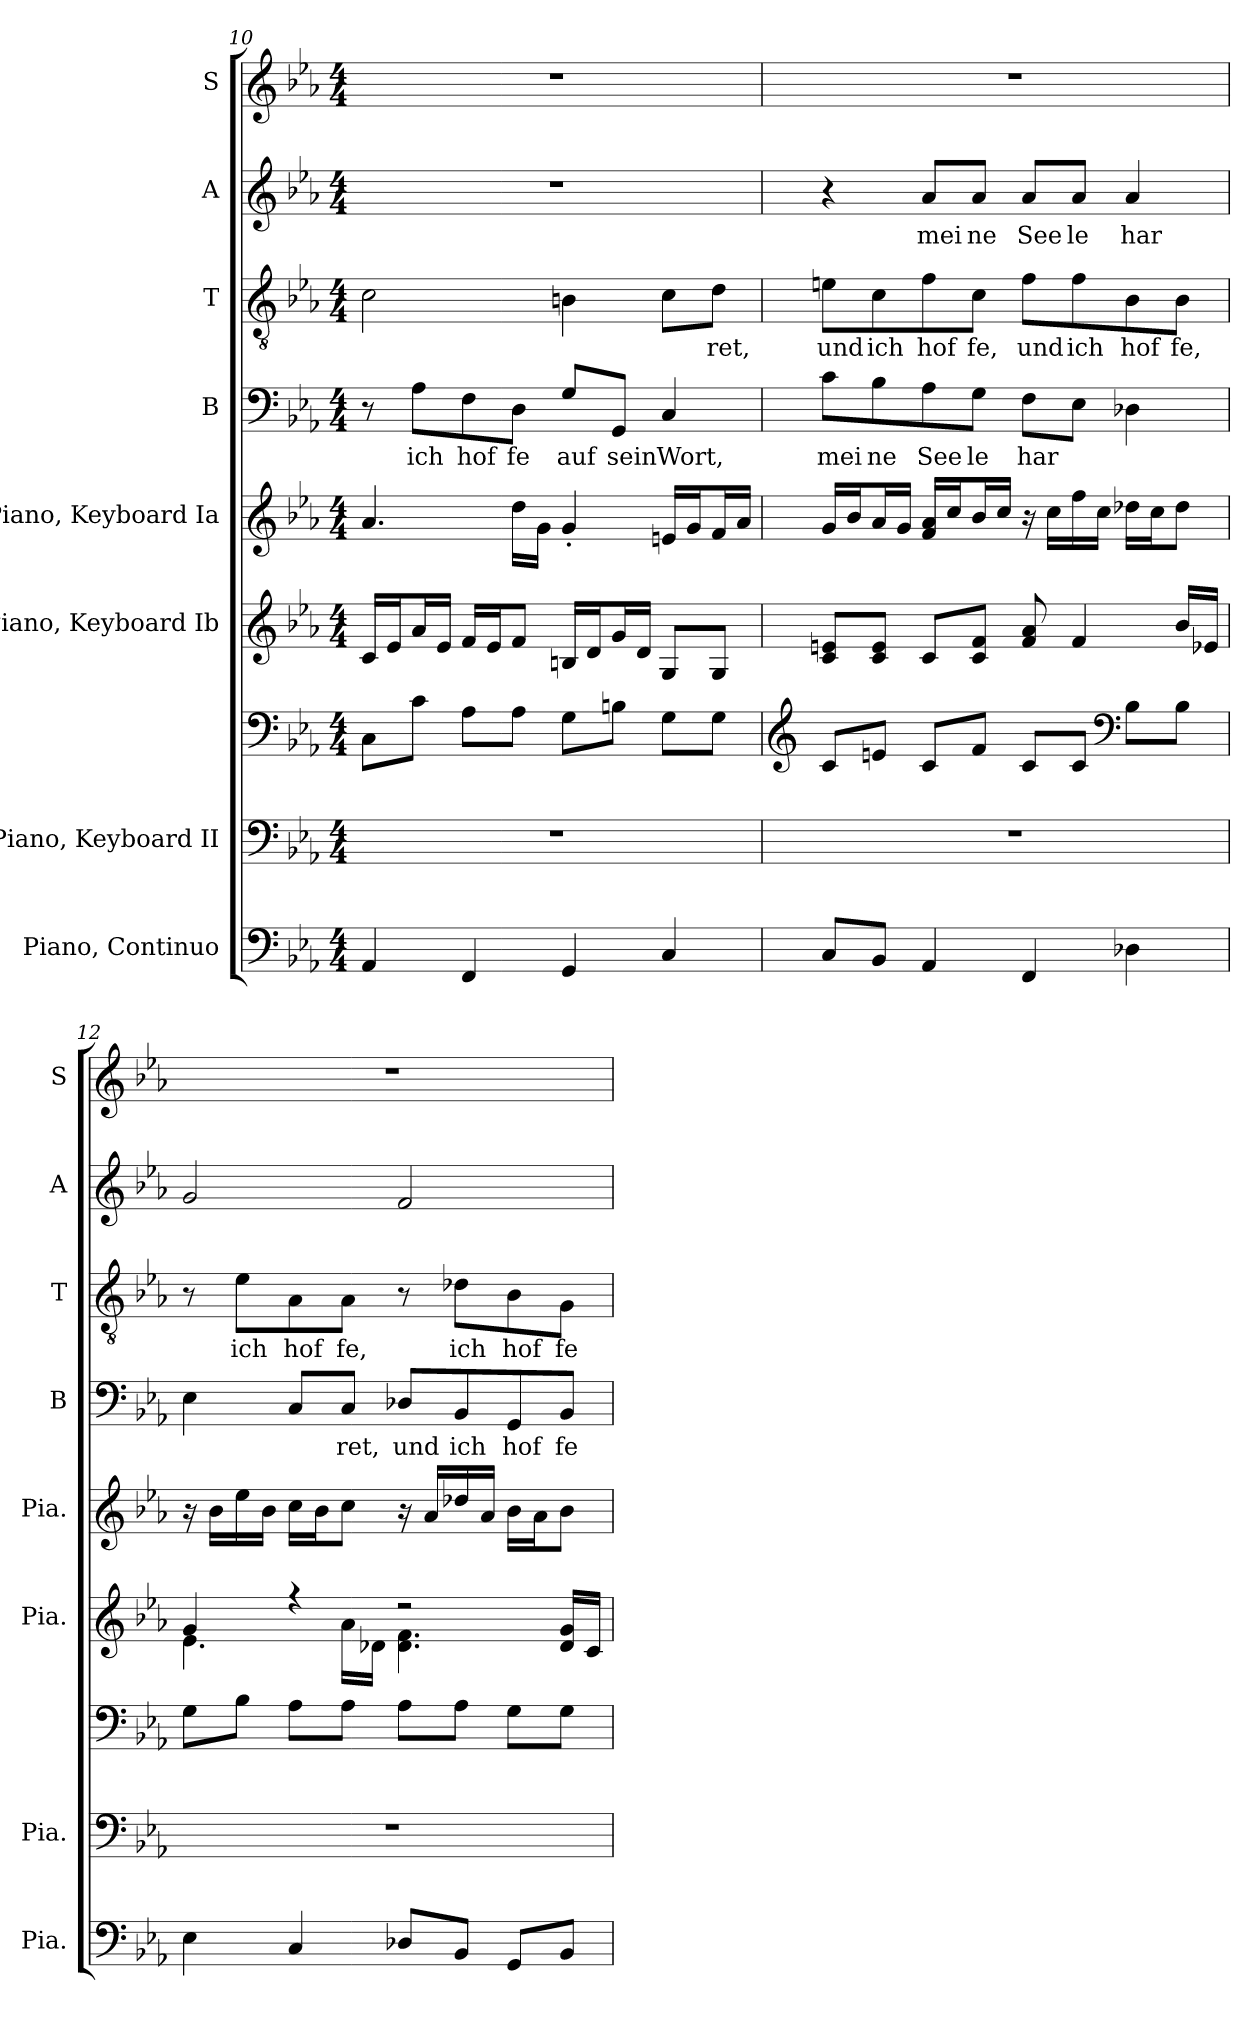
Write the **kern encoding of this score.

**kern	**kern	**kern	**kern	**kern	**kern	**text	**kern	**text	**kern	**text	**kern
*part8	*part7	*part7	*part6	*part5	*part4	*part4	*part3	*part3	*part2	*part2	*part1
*staff9	*staff8	*staff7	*staff6	*staff5	*staff4	*staff4	*staff3	*staff3	*staff2	*staff2	*staff1
*I"Piano, Continuo	*I"Piano, Keyboard II	*	*I"Piano, Keyboard Ib	*I"Piano, Keyboard Ia	*I"B	*	*I"T	*	*I"A	*	*I"S
*I'Pia.	*I'Pia.	*	*I'Pia.	*I'Pia.	*I'B	*	*I'T	*	*I'A	*	*I'S
*clefF4	*clefF4	*clefF4	*clefG2	*clefG2	*clefF4	*	*clefGv2	*	*clefG2	*	*clefG2
*k[b-e-a-]	*k[b-e-a-]	*k[b-e-a-]	*k[b-e-a-]	*k[b-e-a-]	*k[b-e-a-]	*	*k[b-e-a-]	*	*k[b-e-a-]	*	*k[b-e-a-]
*M4/4	*M4/4	*M4/4	*M4/4	*M4/4	*M4/4	*	*M4/4	*	*M4/4	*	*M4/4
=10	=10	=10	=10	=10	=10	=10	=10	=10	=10	=10	=10
4AA-/	1r	8C\L	16c/LL	4.a-/	8r	.	2c\	.	1r	.	1r
.	.	.	16e-/J	.	.	.	.	.	.	.	.
.	.	8c\J	16a-/L	.	8A-\L	ich	.	.	.	.	.
.	.	.	16e-/JJ	.	.	.	.	.	.	.	.
4FF/	.	8A-\L	16f/LL	.	8F\	hof	.	.	.	.	.
.	.	.	16e-/J	.	.	.	.	.	.	.	.
.	.	8A-\J	8f/J	16dd\LL	8D\J	fe	.	.	.	.	.
.	.	.	.	16g\JJ	.	.	.	.	.	.	.
4GG/	.	8G\L	16Bn/LL	4g'/	8G/L	auf	4Bn\	.	.	.	.
.	.	.	16d/J	.	.	.	.	.	.	.	.
.	.	8Bn\J	16g/L	.	8GG/J	sein	.	.	.	.	.
.	.	.	16d/JJ	.	.	.	.	.	.	.	.
4C/	.	8G\L	8G/L	16en/LL	4C/	Wort,	8c\L	.	.	.	.
.	.	.	.	16g/J	.	.	.	.	.	.	.
.	.	8G\J	8G/J	16f/L	.	.	8d\J	ret,	.	.	.
.	.	.	.	16a-/JJ	.	.	.	.	.	.	.
!!LO:PB:g=z
=11	=11	=11	=11	=11	=11	=11	=11	=11	=11	=11	=11
*	*	*clefG2	*	*	*	*	*	*	*	*	*
8C/L	1r	8c/L	8c/ 8en/L	16g/LL	8c\L	mei	8en\L	und	4r	.	1r
.	.	.	.	16b-/J	.	.	.	.	.	.	.
8BB-/J	.	8en/J	8c/ 8e/J	16a-/L	8B-\	ne	8c\	ich	.	.	.
.	.	.	.	16g/JJ	.	.	.	.	.	.	.
4AA-/	.	8c/L	8c/L	16f/ 16a-/LL	8A-\	See	8f\	hof	8a-/L	mei	.
.	.	.	.	16cc/J	.	.	.	.	.	.	.
.	.	8f/J	8c/ 8f/J	16b-/L	8G\J	le	8c\J	fe,	8a-/J	ne	.
.	.	.	.	16cc/JJ	.	.	.	.	.	.	.
4FF/	.	8c/L	8f/ 8a-/	16r	8F\L	har	8f\L	und	8a-/L	See	.
.	.	.	.	16cc\LL	.	.	.	.	.	.	.
.	.	8c/J	4f/	16ff\	8E-\J	.	8f\	ich	8a-/J	le	.
.	.	.	.	16cc\JJ	.	.	.	.	.	.	.
*	*	*clefF4	*	*	*	*	*	*	*	*	*
4D-X\	.	8B-\L	.	16dd-X\LL	4D-X\	.	8B-\	hof	4a-/	har	.
.	.	.	.	16cc\J	.	.	.	.	.	.	.
.	.	8B-\J	16b-/LL	8dd-\J	.	.	8B-\J	fe,	.	.	.
.	.	.	16e-X/JJ	.	.	.	.	.	.	.	.
=12	=12	=12	=12	=12	=12	=12	=12	=12	=12	=12	=12
*	*	*	*^	*	*	*	*	*	*	*	*
4E-\	1r	8G\L	4g/	4.e-\	16r	4E-\	.	8r	.	2g/	.	1r
.	.	.	.	.	16b-\LL	.	.	.	.	.	.	.
.	.	8B-\J	.	.	16ee-\	.	.	8e-\L	ich	.	.	.
.	.	.	.	.	16b-\JJ	.	.	.	.	.	.	.
4C/	.	8A-\L	4r	.	16cc\LL	8C/L	.	8A-\	hof	.	.	.
.	.	.	.	.	16b-\J	.	.	.	.	.	.	.
.	.	8A-\J	.	16a-\LL	8cc\J	8C/J	ret,	8A-\J	fe,	.	.	.
.	.	.	.	16d-X\JJ	.	.	.	.	.	.	.	.
8D-X/L	.	8A-\L	2r	4.d-\ 4.f\	16r	8D-X/L	und	8r	.	2f/	.	.
.	.	.	.	.	16a-/LL	.	.	.	.	.	.	.
8BB-/J	.	8A-\J	.	.	16dd-X/	8BB-/	ich	8d-X\L	ich	.	.	.
.	.	.	.	.	16a-/JJ	.	.	.	.	.	.	.
8GG/L	.	8G\L	.	.	16b-\LL	8GG/	hof	8B-\	hof	.	.	.
.	.	.	.	.	16a-\J	.	.	.	.	.	.	.
8BB-/J	.	8G\J	.	16d-/ 16g/LL	8b-\J	8BB-/J	fe	8G\J	fe	.	.	.
.	.	.	.	16c/JJ	.	.	.	.	.	.	.	.
*	*	*	*v	*v	*	*	*	*	*	*	*	*
=	=	=	=	=	=	=	=	=	=	=	=
*-	*-	*-	*-	*-	*-	*-	*-	*-	*-	*-	*-
